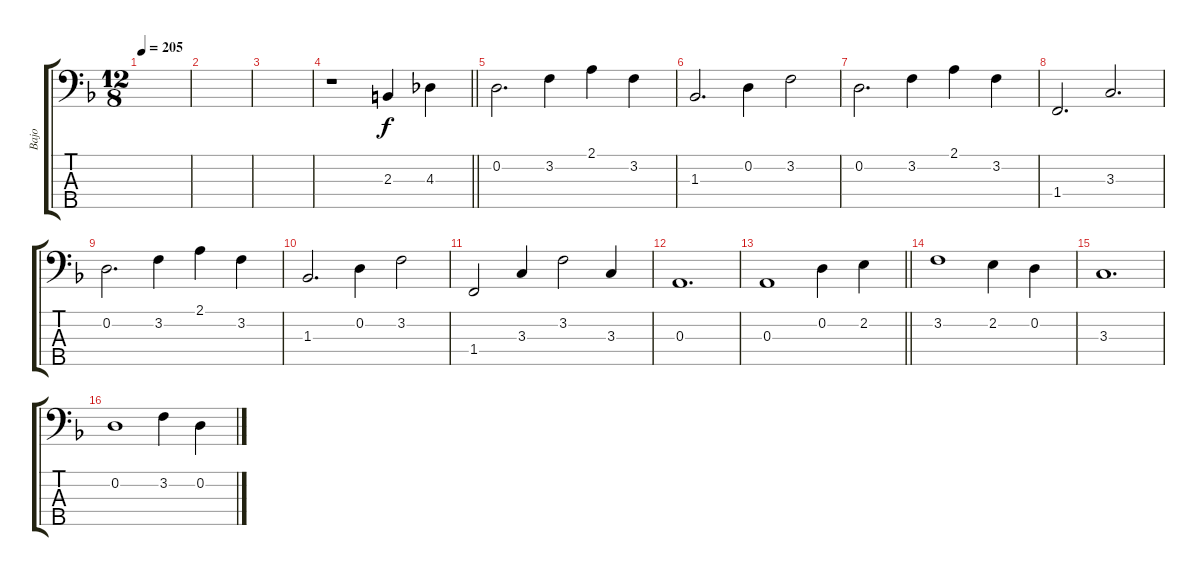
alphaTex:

\track ("Bajo" "Bajo") {instrument electricbassfinger}
\staff {score tabs}
\tuning (G2 D2 A1 E1 B0) {hide}
\ts (12 8)
\tempo 205
\clef f4
\ks dminor
|
|
|
\barLineRight lightlight
r.1 2.3.4 4.3.4 |
0.2.2{d} 3.2.4 2.1.4 3.2.4 |
1.3.2{d} 0.2.4 3.2.2 |
0.2.2{d} 3.2.4 2.1.4 3.2.4 |
1.4.2{d} 3.3.2{d} |
0.2.2{d} 3.2.4 2.1.4 3.2.4 |
1.3.2{d} 0.2.4 3.2.2 |
1.4.2 3.3.4 3.2.2 3.3.4 |
0.3.1{d} |
\barLineRight lightlight
0.3.1 0.2.4 2.2.4 |
3.2.1 2.2.4 0.2.4 |
3.3.1{d} |
0.2.1 3.2.4 0.2.4
